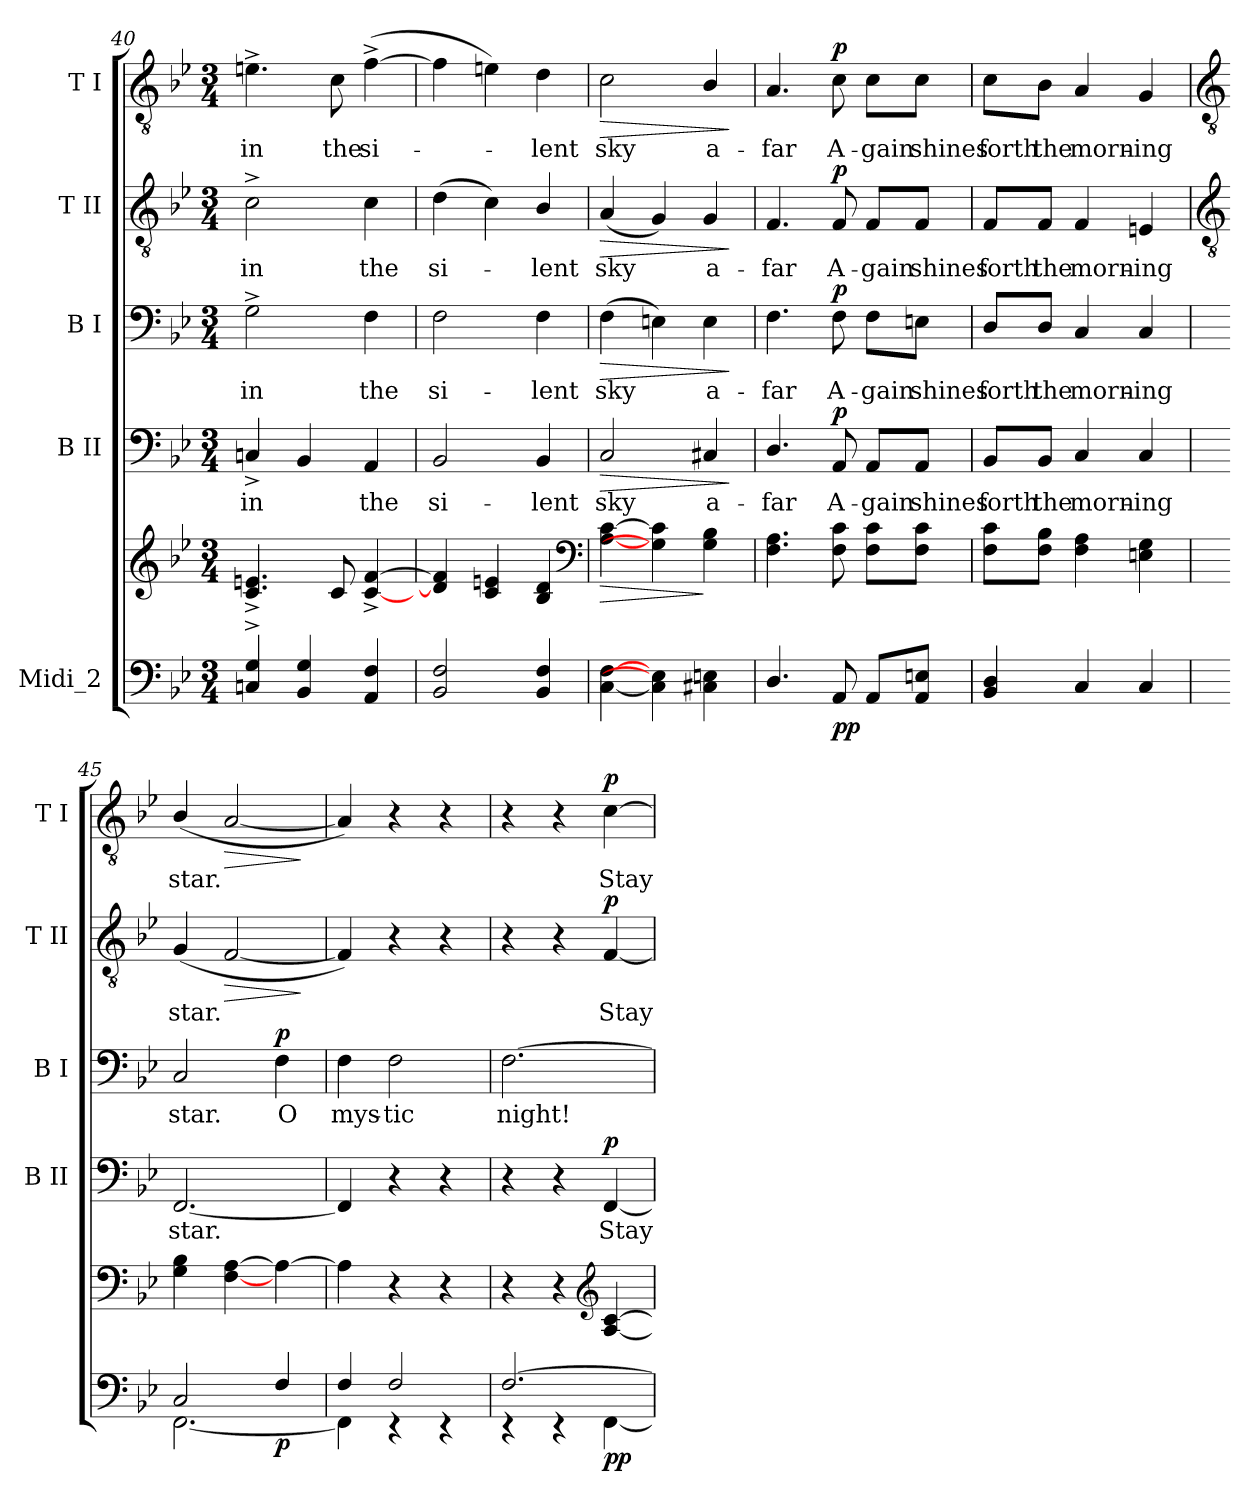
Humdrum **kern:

**kern	**kern	**dynam	**kern	**text	**dynam	**kern	**text	**dynam	**kern	**text	**dynam	**kern	**text	**dynam
*part5	*part5	*part5	*part4	*part4	*part4	*part3	*part3	*part3	*part2	*part2	*part2	*part1	*part1	*part1
*staff6	*staff5	*staff5/6	*staff4	*staff4	*staff4	*staff3	*staff3	*staff3	*staff2	*staff2	*staff2	*staff1	*staff1	*staff1
*I"Midi_2	*	*	*I"B II	*	*	*I"B I	*	*	*I"T II	*	*	*I"T I	*	*
*	*	*	*I'B II	*	*	*I'B I	*	*	*I'T II	*	*	*I'T I	*	*
!!LO:LB:g=z
*clefF4	*clefG2	*	*clefF4	*	*	*clefF4	*	*	*clefGv2	*	*	*clefGv2	*	*
*k[b-e-]	*k[b-e-]	*	*k[b-e-]	*	*	*k[b-e-]	*	*	*k[b-e-]	*	*	*k[b-e-]	*	*
*B-:	*B-:	*	*B-:	*	*	*B-:	*	*	*B-:	*	*	*B-:	*	*
*M3/4	*M3/4	*	*M3/4	*	*	*M3/4	*	*	*M3/4	*	*	*M3/4	*	*
=40	=40	=40	=40	=40	=40	=40	=40	=40	=40	=40	=40	=40	=40	=40
*^	*	*	*	*	*	*	*	*	*	*	*	*	*	*
!	!LO:N:vis=1	!	!	!	!LO:LY:b	!	!	!LO:LY:b	!	!	!LO:LY:b	!	!	!LO:LY:b	!
4Cn^ 4G^	2.ryy	4.c/^ 4.en/^	.	4Cn^	in	.	2G^	in	.	2c^	in	.	4.en^\	in	.
4BB- 4G	.	.	.	4BB-	.	.	.	.	.	.	.	.	.	.	.
!	!	!	!	!	!	!	!	!	!	!	!	!	!	!LO:LY:b	!
.	.	8c	.	.	.	.	.	.	.	.	.	.	8c	the	.
!	!	!	!	!	!LO:LY:b	!	!	!LO:LY:b	!	!	!LO:LY:b	!	!	!LO:LY:b	!
4AA 4F	.	[4c^ [4f^	.	4AA	the	.	4F	the	.	4c	the	.	(>[4f^	si-	.
=41	=41	=41	=41	=41	=41	=41	=41	=41	=41	=41	=41	=41	=41	=41	=41
!	!LO:N:vis=1	!	!	!	!LO:LY:b	!	!	!LO:LY:b	!	!	!LO:LY:b	!	!	!	!
2BB- 2F	2.ryy	4d] 4f]	.	2BB-	si-	.	2F	si-	.	(>4d	si-	.	4f]	.	.
.	.	4c/ 4en/	.	.	.	.	.	.	.	4c)	.	.	4en\)	.	.
!	!	!	!	!	!LO:LY:b	!	!	!LO:LY:b	!	!	!LO:LY:b	!	!	!LO:LY:b	!
4BB- 4F	.	4B- 4d	.	4BB-	-lent	.	4F	-lent	.	4B-/	-lent	.	4d	lent	.
*	*	*clefF4	*	*	*	*	*	*	*	*	*	*	*	*	*
=42	=42	=42	=42	=42	=42	=42	=42	=42	=42	=42	=42	=42	=42	=42	=42
!	!LO:N:vis=1	!	!LO:HP:b	!	!LO:LY:b	!LO:HP:b	!	!LO:LY:b	!LO:HP:b	!	!LO:LY:b	!LO:HP:b	!	!LO:LY:b	!LO:HP:b
[4C [4F	2.ryy	[4A [4c	>	2C	sky	>	(>4F	sky	>	(<4A	sky	>	2c	sky	>
4C] 4E]	.	4G] 4c]	.	.	.	.	4En)	.	.	4G)	.	.	.	.	.
!	!	!	!	!	!LO:LY:b	!	!	!LO:LY:b	!	!	!LO:LY:b	!	!	!LO:LY:b	!
4C#X 4E	.	4G\ 4B-\	]	4C#X	a-	.	4E	a-	.	4G	a-	.	4B-/	a-	.
*v	*v	*	*	*	*	*	*	*	*	*	*	*	*	*	*
.	.	.	.	.	]	.	.	]	.	.	]	.	.	]
=43	=43	=43	=43	=43	=43	=43	=43	=43	=43	=43	=43	=43	=43	=43
*^	*	*	*	*	*	*	*	*	*	*	*	*	*	*
!	!LO:N:vis=1	!	!	!	!LO:LY:b	!	!	!LO:LY:b	!	!	!LO:LY:b	!	!	!LO:LY:b	!
4.D/	2.ryy	4.F 4.A	.	4.D/	-far	.	4.F	-far	.	4.F	-far	.	4.A	-far	.
!	!	!	!LO:DY:b=2	!	!LO:LY:b	!	!	!LO:LY:b	!	!	!LO:LY:b	!	!	!LO:LY:b	!
!	!	!	!LO:DY:n=1:b	!	!	!LO:DY:b	!	!	!LO:DY:b	!	!	!LO:DY:b	!	!	!LO:DY:b
8AA	.	8F 8c	p p	8AA	A-	p	8F	A-	p	8F	A-	p	8c	A-	p
!	!	!	!	!	!LO:LY:b	!	!	!LO:LY:b	!	!	!LO:LY:b	!	!	!LO:LY:b	!
8AAL	.	8F 8cL	.	8AA/L	-gain	.	8F\L	-gain	.	8F/L	-gain	.	8c\L	-gain	.
!	!	!	!	!	!LO:LY:b	!	!	!LO:LY:b	!	!	!LO:LY:b	!	!	!LO:LY:b	!
8AA 8EnJ	.	8F 8cJ	.	8AA/J	shines	.	8En\J	shines	.	8F/J	shines	.	8c\J	shines	.
=44	=44	=44	=44	=44	=44	=44	=44	=44	=44	=44	=44	=44	=44	=44	=44
!	!LO:N:vis=1	!	!	!	!LO:LY:b	!	!	!LO:LY:b	!	!	!LO:LY:b	!	!	!LO:LY:b	!
4BB- 4D	2.ryy	8F 8cL	.	8BB-/L	forth	.	8D/L	forth	.	8F/L	forth	.	8c\L	forth	.
!	!	!	!	!	!LO:LY:b	!	!	!LO:LY:b	!	!	!LO:LY:b	!	!	!LO:LY:b	!
.	.	8F\ 8B-\J	.	8BB-/J	the	.	8D/J	the	.	8F/J	the	.	8B-\J	the	.
!	!	!	!	!	!LO:LY:b	!	!	!LO:LY:b	!	!	!LO:LY:b	!	!	!LO:LY:b	!
4C	.	4F 4A	.	4C	morn-	.	4C	morn-	.	4F	morn-	.	4A	morn-	.
!	!	!	!	!	!LO:LY:b	!	!	!LO:LY:b	!	!	!LO:LY:b	!	!	!LO:LY:b	!
4C	.	4En 4G	.	4C	-ing	.	4C	-ing	.	4En	-ing	.	4G	-ing	.
!!LO:LB:g=z
=45	=45	=45	=45	=45	=45	=45	=45	=45	=45	=45	=45	=45	=45	=45	=45
*	*	*	*	*	*	*	*	*	*	*clefGv2	*	*	*clefGv2	*	*
!	!	!	!	!	!LO:LY:b	!	!	!LO:LY:b	!	!	!LO:LY:b	!	!	!LO:LY:b	!
2C/	[2.FF\	4G\ 4B-\	.	[2.FF	star.	.	2C	star.	.	(<4G	star.	.	(<4B-/	star.	.
!	!	!	!	!	!	!	!	!	!	!	!	!LO:HP:b	!	!	!LO:HP:b
.	.	[4F [4A	.	.	.	.	.	.	.	[2F	.	>	[2A	.	>
!	!	!	!LO:DY:b=2	!	!	!	!	!LO:LY:b	!LO:DY:b	!	!	!	!	!	!
4F/	.	4A_	p	.	.	.	4F	O	p	.	.	.	.	.	.
*v	*v	*	*	*	*	*	*	*	*	*	*	*	*	*	*
.	.	.	.	.	.	.	.	.	.	.	]	.	.	]
=46	=46	=46	=46	=46	=46	=46	=46	=46	=46	=46	=46	=46	=46	=46
*^	*	*	*	*	*	*	*	*	*	*	*	*	*	*
!	!	!	!	!	!	!	!	!LO:LY:b	!	!	!	!	!	!	!
4F/	4FF\]	4A]	.	4FF]	.	.	4F	mys-	.	4F])	.	.	4A])	.	.
!	!	!	!	!	!	!	!	!LO:LY:b	!	!	!	!	!	!	!
2F/	4r	4r	.	4r	.	.	2F	-tic	.	4r	.	.	4r	.	.
.	4r	4r	.	4r	.	.	.	.	.	4r	.	.	4r	.	.
=47	=47	=47	=47	=47	=47	=47	=47	=47	=47	=47	=47	=47	=47	=47	=47
!	!	!	!	!	!	!	!	!LO:LY:b	!	!	!	!	!	!	!
[2.F/	4r	4r	.	4r	.	.	[2.F	night!	.	4r	.	.	4r	.	.
.	4r	4r	.	4r	.	.	.	.	.	4r	.	.	4r	.	.
*	*	*clefG2	*	*	*	*	*	*	*	*	*	*	*	*	*
!	!	!	!LO:DY:b=2	!	!LO:LY:b	!	!	!	!	!	!LO:LY:b	!	!	!LO:LY:b	!
!	!	!	!LO:DY:n=1:b	!	!	!LO:DY:b	!	!	!	!	!	!LO:DY:b	!	!	!LO:DY:b
.	[4FF\	[4A [4c	p p	[4FF	Stay	p	.	.	.	[4F	Stay	p	[4c	Stay	p
*v	*v	*	*	*	*	*	*	*	*	*	*	*	*	*	*
=	=	=	=	=	=	=	=	=	=	=	=	=	=	=
*-	*-	*-	*-	*-	*-	*-	*-	*-	*-	*-	*-	*-	*-	*-
